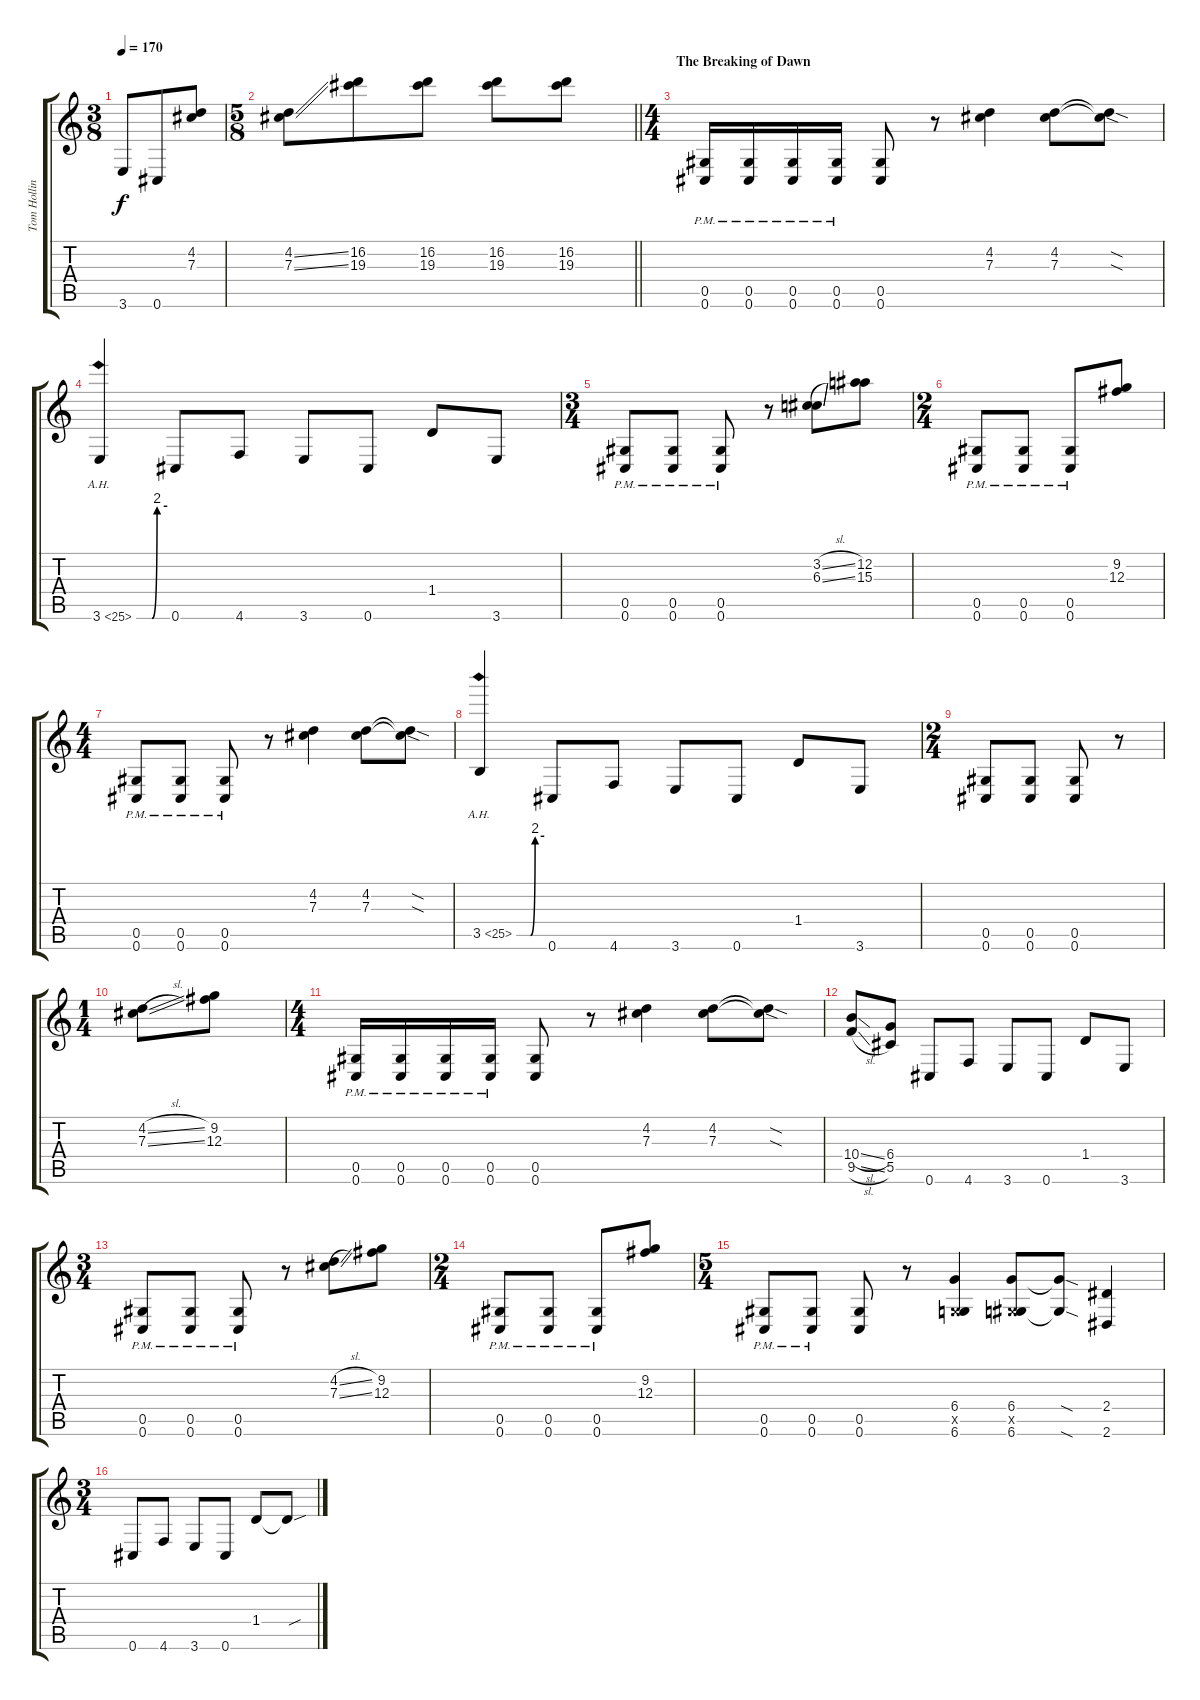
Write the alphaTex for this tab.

\track ("Tom Hollings" "Tom Hollin") {instrument distortionguitar}
\staff {score tabs}
\tuning (Eb4 Bb3 Gb3 Db3 Ab2 Db2) {hide}
\ts (3 8)
\tempo 170
\clef g2
\ks c
3.6.8{dy f} 0.6.8 (4.2 7.3).8 |
\ts (5 8)
\barLineRight lightlight
(4.2{ss} 7.3{ss}).8 (16.2 19.3).8 (16.2 19.3).8 (16.2 19.3).8 (16.2 19.3).8 |
\ts (4 4)
\section ("" "The Breaking of Dawn")
(0.5{pm} 0.6{pm}).16 (0.5{pm} 0.6{pm}).16 (0.5{pm} 0.6{pm}).16 (0.5{pm} 0.6{pm}).16 (0.5 0.6).8 r.8 (4.2 7.3).4 (4.2 7.3).8 (4.2{sod t} 7.3{sod t}).8 |
3.6{be (custom 0 0 30 0 40 8 60 8) ah 22}.4 0.6.8 4.6.8 3.6.8 0.6.8 1.4.8 3.6.8 |
\ts (3 4)
(0.5{pm} 0.6{pm}).8 (0.5{pm} 0.6{pm}).8 (0.5{pm} 0.6{pm}).8 r.8 (3.2{sl} 6.3{sl}).8 (12.2 15.3).8 |
\ts (2 4)
(0.5{pm} 0.6{pm}).8 (0.5{pm} 0.6{pm}).8 (0.5{pm} 0.6{pm}).8 (9.2 12.3).8 |
\ts (4 4)
(0.5{pm} 0.6{pm}).8 (0.5{pm} 0.6{pm}).8 (0.5{pm} 0.6{pm}).8 r.8 (4.2 7.3).4 (4.2 7.3).8 (4.2{sod t} 7.3{sod t}).8 |
3.5{be (custom 0 0 30 0 40 8 60 8) ah 22}.4 0.6.8 4.6.8 3.6.8 0.6.8 1.4.8 3.6.8 |
\ts (2 4)
(0.5 0.6).8 (0.5 0.6).8 (0.5 0.6).8 r.8 |
\ts (1 4)
(4.2{sl} 7.3{sl}).8 (9.2 12.3).8 |
\ts (4 4)
(0.5{pm} 0.6{pm}).16 (0.5{pm} 0.6{pm}).16 (0.5{pm} 0.6{pm}).16 (0.5{pm} 0.6{pm}).16 (0.5 0.6).8 r.8 (4.2 7.3).4 (4.2 7.3).8 (4.2{sod t} 7.3{sod t}).8 |
(10.4{sl} 9.5{sl}).8 (6.4 5.5).8 0.6.8 4.6.8 3.6.8 0.6.8 1.4.8 3.6.8 |
\ts (3 4)
(0.5{pm} 0.6{pm}).8 (0.5{pm} 0.6{pm}).8 (0.5{pm} 0.6{pm}).8 r.8 (4.2{sl} 7.3{sl}).8 (9.2 12.3).8 |
\ts (2 4)
(0.5{pm} 0.6{pm}).8 (0.5{pm} 0.6{pm}).8 (0.5{pm} 0.6{pm}).8 (9.2 12.3).8 |
\ts (5 4)
(0.5{pm} 0.6{pm}).8 (0.5{pm} 0.6{pm}).8 (0.5 0.6).8 r.8 (6.4 0.5{x} 6.6).4 (6.4 0.5{x} 6.6).8 (6.4{sod t} 6.6{sod t}).8 (2.4 2.6).4 |
\ts (3 4)
0.6.8 4.6.8 3.6.8 0.6.8 1.4.8 1.4{sou t}.8
